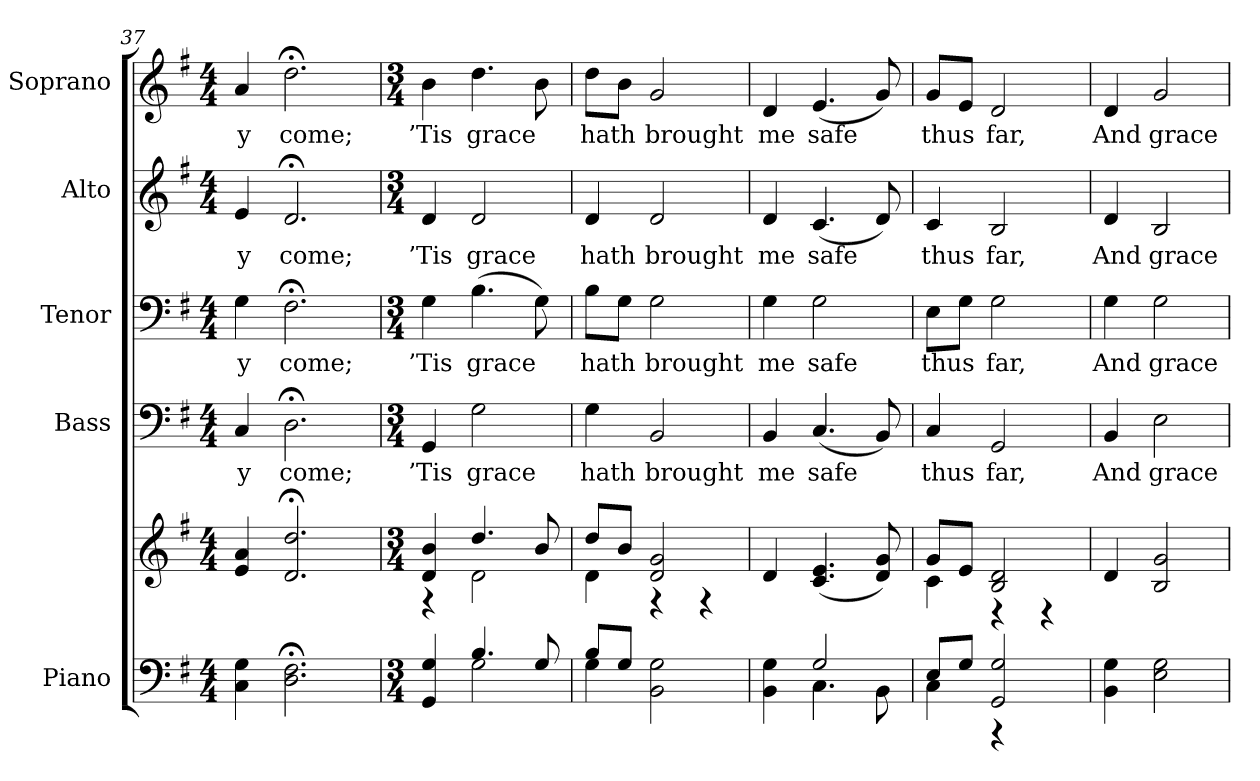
**kern	**kern	**kern	**text	**kern	**text	**kern	**text	**kern	**text
*part5	*part5	*part4	*part4	*part3	*part3	*part2	*part2	*part1	*part1
*staff6	*staff5	*staff4	*staff4	*staff3	*staff3	*staff2	*staff2	*staff1	*staff1
*I"Piano	*	*I"Bass	*	*I"Tenor	*	*I"Alto	*	*I"Soprano	*
*I'Pno.	*	*I'B.	*	*I'T.	*	*I'A.	*	*I'S.	*
!!LO:PB:g=z
*clefF4	*clefG2	*clefF4	*	*clefF4	*	*clefG2	*	*clefG2	*
*k[f#]	*k[f#]	*k[f#]	*	*k[f#]	*	*k[f#]	*	*k[f#]	*
*G:	*G:	*G:	*	*G:	*	*G:	*	*G:	*
*M4/4	*M4/4	*M4/4	*	*M4/4	*	*M4/4	*	*M4/4	*
=37	=37	=37	=37	=37	=37	=37	=37	=37	=37
!	!	!	!LO:LY:b:color=#000000	!	!	!	!	!	!
!	!	!	!	!	!LO:LY:b:color=#000000	!	!	!	!
!	!	!	!	!	!	!	!LO:LY:b:color=#000000	!	!
!	!	!	!	!	!	!	!	!	!LO:LY:b:color=#000000
4Ci\ 4Gi	4ei/ 4ai	4Ci/	-y	4Gi\	-y	4ei/	-y	4ai/	-y
!	!	!	!LO:LY:b:color=#000000	!	!	!	!	!	!
!	!	!	!	!	!LO:LY:b:color=#000000	!	!	!	!
!	!	!	!	!	!	!	!LO:LY:b:color=#000000	!	!
!	!	!	!	!	!	!	!	!	!LO:LY:b:color=#000000
2.Di\; 2.F#i;	2.di/; 2.ddi;	2.D;i\	come;	2.F#;i\	come;	2.d;i/	come;	2.dd;i\	come;
=38	=38	=38	=38	=38	=38	=38	=38	=38	=38
*M3/4	*M3/4	*M3/4	*	*M3/4	*	*M3/4	*	*M3/4	*
*^	*^	*	*	*	*	*	*	*	*
!	!	!	!	!	!LO:LY:b:color=#000000	!	!	!	!	!	!
!	!	!	!	!	!	!	!LO:LY:b:color=#000000	!	!	!	!
!	!	!	!	!	!	!	!	!	!LO:LY:b:color=#000000	!	!
!	!	!	!	!	!	!	!	!	!	!	!LO:LY:b:color=#000000
4GGi/ 4Gi	4ryy	4di/ 4bi	4r	4GGi/	’Tis	4Gi\	’Tis	4di/	’Tis	4bi\	’Tis
!	!	!	!	!	!LO:LY:b:color=#000000	!	!	!	!	!	!
!	!	!	!	!	!	!	!LO:LY:b:color=#000000	!	!	!	!
!	!	!	!	!	!	!	!	!	!LO:LY:b:color=#000000	!	!
!	!	!	!	!	!	!	!	!	!	!	!LO:LY:b:color=#000000
4.Bi/	2Gi\	4.ddi/	2di\	2Gi\	grace	(4.Bi\	grace	2di/	grace	4.ddi\	grace
8Gi/	.	8bi/	.	.	.	8Gi\)	.	.	.	8bi\	.
=39	=39	=39	=39	=39	=39	=39	=39	=39	=39	=39	=39
!	!	!	!	!	!LO:LY:b:color=#000000	!	!	!	!	!	!
!	!	!	!	!	!	!	!LO:LY:b:color=#000000	!	!	!	!
!	!	!	!	!	!	!	!	!	!LO:LY:b:color=#000000	!	!
!	!	!	!	!	!	!	!	!	!	!	!LO:LY:b:color=#000000
8Bi/L	4Gi\	8ddi/L	4di\	4Gi\	hath	8Bi\L	hath	4di/	hath	8ddi\L	hath
8Gi/J	.	8bi/J	.	.	.	8Gi\J	.	.	.	8bi\J	.
!	!	!	!	!	!LO:LY:b:color=#000000	!	!	!	!	!	!
!	!	!	!	!	!	!	!LO:LY:b:color=#000000	!	!	!	!
!	!	!	!	!	!	!	!	!	!LO:LY:b:color=#000000	!	!
!	!	!	!	!	!	!	!	!	!	!	!LO:LY:b:color=#000000
2BBi\ 2Gi	4ryy	2di/ 2gi	4r	2BBi/	brought	2Gi\	brought	2di/	brought	2gi/	brought
.	4ryy	.	4r	.	.	.	.	.	.	.	.
*	*	*v	*v	*	*	*	*	*	*	*	*
=40	=40	=40	=40	=40	=40	=40	=40	=40	=40	=40
*	*	*^	*	*	*	*	*	*	*	*
!	!	!	!	!	!LO:LY:b:color=#000000	!	!	!	!	!	!
*	*	*v	*v	*	*	*	*	*	*	*	*
*	*	*^	*	*	*	*	*	*	*	*
!	!	!	!	!	!	!	!LO:LY:b:color=#000000	!	!	!	!
*	*	*v	*v	*	*	*	*	*	*	*	*
*	*	*^	*	*	*	*	*	*	*	*
!	!	!	!	!	!	!	!	!	!LO:LY:b:color=#000000	!	!
*	*	*v	*v	*	*	*	*	*	*	*	*
*	*	*^	*	*	*	*	*	*	*	*
!	!	!	!	!	!	!	!	!	!	!	!LO:LY:b:color=#000000
*	*	*v	*v	*	*	*	*	*	*	*	*
4BBi\ 4Gi	4ryy	4di/	4BBi/	me	4Gi\	me	4di/	me	4di/	me
!	!	!	!	!LO:LY:b:color=#000000	!	!	!	!	!	!
!	!	!	!	!	!	!LO:LY:b:color=#000000	!	!	!	!
!	!	!	!	!	!	!	!	!LO:LY:b:color=#000000	!	!
!	!	!	!	!	!	!	!	!	!	!LO:LY:b:color=#000000
2Gi/	4.Ci\	(4.ci/ 4.ei	(4.Ci/	safe	2Gi\	safe	(4.ci/	safe	(4.ei/	safe
.	8BBi\	(8di/ 8gi)	8BBi/)	.	.	.	8di/)	.	8gi/)	.
!!LO:PB:g=z
=41	=41	=41	=41	=41	=41	=41	=41	=41	=41	=41
*	*	*^	*	*	*	*	*	*	*	*
!	!	!	!	!	!LO:LY:b:color=#000000	!	!	!	!	!	!
!	!	!	!	!	!	!	!LO:LY:b:color=#000000	!	!	!	!
!	!	!	!	!	!	!	!	!	!LO:LY:b:color=#000000	!	!
!	!	!	!	!	!	!	!	!	!	!	!LO:LY:b:color=#000000
8Ei/L	4Ci\	8gi/L	4ci\	4Ci/	thus	8Ei\L	thus	4ci/	thus	8gi/L	thus
8Gi/J	.	8ei/J	.	.	.	8Gi\J	.	.	.	8ei/J	.
!	!	!	!	!	!LO:LY:b:color=#000000	!	!	!	!	!	!
!	!	!	!	!	!	!	!LO:LY:b:color=#000000	!	!	!	!
!	!	!	!	!	!	!	!	!	!LO:LY:b:color=#000000	!	!
!	!	!	!	!	!	!	!	!	!	!	!LO:LY:b:color=#000000
2GGi/ 2Gi	4r	2Bi/ 2di	4r	2GGi/	far,	2Gi\	far,	2Bi/	far,	2di/	far,
.	4ryy	.	4r	.	.	.	.	.	.	.	.
*v	*v	*	*	*	*	*	*	*	*	*	*
*	*v	*v	*	*	*	*	*	*	*	*
=42	=42	=42	=42	=42	=42	=42	=42	=42	=42
*^	*^	*	*	*	*	*	*	*	*
!	!	!	!	!	!LO:LY:b:color=#000000	!	!	!	!	!	!
*v	*v	*	*	*	*	*	*	*	*	*	*
*	*v	*v	*	*	*	*	*	*	*	*
*^	*^	*	*	*	*	*	*	*	*
!	!	!	!	!	!	!	!LO:LY:b:color=#000000	!	!	!	!
*v	*v	*	*	*	*	*	*	*	*	*	*
*	*v	*v	*	*	*	*	*	*	*	*
*^	*^	*	*	*	*	*	*	*	*
!	!	!	!	!	!	!	!	!	!LO:LY:b:color=#000000	!	!
*v	*v	*	*	*	*	*	*	*	*	*	*
*	*v	*v	*	*	*	*	*	*	*	*
*^	*^	*	*	*	*	*	*	*	*
!	!	!	!	!	!	!	!	!	!	!	!LO:LY:b:color=#000000
*v	*v	*	*	*	*	*	*	*	*	*	*
*	*v	*v	*	*	*	*	*	*	*	*
4BBi\ 4Gi	4di/	4BBi/	And	4Gi\	And	4di/	And	4di/	And
!	!	!	!LO:LY:b:color=#000000	!	!	!	!	!	!
!	!	!	!	!	!LO:LY:b:color=#000000	!	!	!	!
!	!	!	!	!	!	!	!LO:LY:b:color=#000000	!	!
!	!	!	!	!	!	!	!	!	!LO:LY:b:color=#000000
2Ei\ 2Gi	2Bi/ 2gi	2Ei\	grace	2Gi\	grace	2Bi/	grace	2gi/	grace
=	=	=	=	=	=	=	=	=	=
*-	*-	*-	*-	*-	*-	*-	*-	*-	*-
